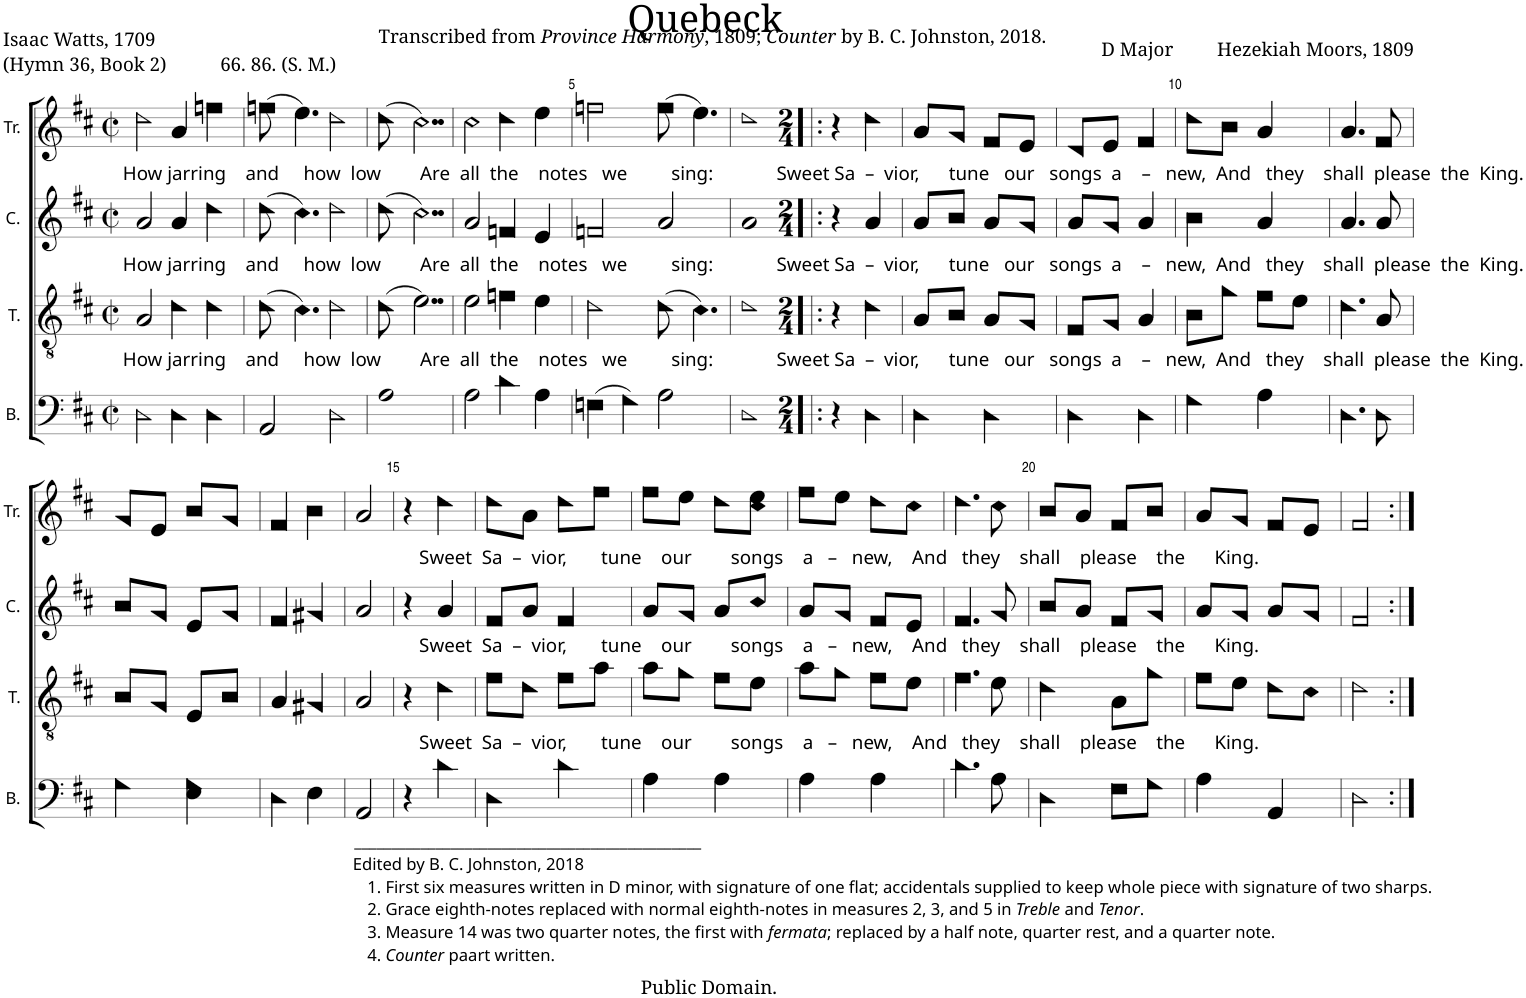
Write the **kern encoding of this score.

**kern	**kern	**kern	**kern
*part4	*part3	*part2	*part1
*staff4	*staff3	*staff2	*staff1
*I"B.	*I"T.	*I"C.	*I"Tr.
*I'B.	*I'T.	*I'C.	*I'Tr.
*clefF4	*clefGv2	*clefG2	*clefG2
*k[f#c#]	*k[f#c#]	*k[f#c#]	*k[f#c#]
*M2/2	*M2/2	*M2/2	*M2/2
*met(c|)	*met(c|)	*met(c|)	*met(c|)
=1	=1	=1	=1
!	!	!	!LO:TX:b:t=How jarring    and     how  low        Are  all  the    notes   we         sing&colon;             Sweet Sa  –  vior,      tune   our   songs  a    –   new,  And   they    shall  please  the  King.
!	!	!LO:TX:b:t=How jarring    and     how  low        Are  all  the    notes   we         sing&colon;             Sweet Sa  –  vior,      tune   our   songs  a    –   new,  And   they    shall  please  the  King.	!
!	!LO:TX:b:t=How jarring    and     how  low        Are  all  the    notes   we         sing&colon;             Sweet Sa  –  vior,      tune   our   songs  a    –   new,  And   they    shall  please  the  King.	!	!
2D!\	2A!/	2a!/	2dd!\
4D!\	4d!\	4a!/	4a!/
4D!\	4d!\	4dd!\	4ffn!\
=2	=2	=2	=2
2AA!/	(8d!\	(8dd!\	(8ffn!\
.	4.c#!\)	4.cc#!\)	4.ee!\)
2D!\	2d!\	2dd!\	2dd!\
=3	=3	=3	=3
1A!	(8d!\	(8dd!\	(8dd!\
.	2..e!\)	2..cc#!\)	2..cc#!\)
=4	=4	=4	=4
2A!\	2e!\	2a!/	2cc#!\
4d!\	4fn!\	4fn!/	4dd!\
4A!\	4e!\	4e!/	4ee!\
=5	=5	=5	=5
(4Fn!\	2d!\	2fn!/	2ffn!\
4G!\)	.	.	.
2A!\	(8d!\	2a!/	(8ff!\
.	4.c#!\)	.	4.ee!\)
=6	=6	=6	=6
1D!	1d!	1a!	1dd!
=7!|:	=7!|:	=7!|:	=7!|:
*M2/4	*M2/4	*M2/4	*M2/4
4r	4r	4r	4r
4D!\	4d!\	4a!/	4dd!\
=8	=8	=8	=8
4D!\	8A!/L	8a!/L	8a!/L
.	8B!/J	8b!/J	8g!/J
4D!\	8A!/L	8a!/L	8f#!/L
.	8G!/J	8g!/J	8e!/J
=9	=9	=9	=9
4D!\	8F#!/L	8a!/L	8d!/L
.	8G!/J	8g!/J	8e!/J
4D!\	4A!/	4a!/	4f#!/
=10	=10	=10	=10
4G!\	8B!\L	4b!\	8dd!\L
.	8g!\J	.	8b!\J
4A!\	8f#!\L	4a!/	4a!/
.	8e!\J	.	.
=11	=11	=11	=11
4.D!\	4.d!\	4.a!/	4.a!/
8D!\	8A!/	8a!/	8f#!/
!!LO:LB:g=z
=12	=12	=12	=12
4G!\	8B!/L	8b!/L	8g!/L
.	8G!/J	8g!/J	8e!/J
4E!\ 4G!\	8E!/L	8e!/L	8b!/L
.	8B!/J	8g!/J	8g!/J
=13	=13	=13	=13
4D!\	4A!/	4f#!/	4f#!/
4E!\	4G#X!/	4g#X!/	4b!\
=14	=14	=14	=14
2AA!/	2A!/	2a!/	2a!/
=15	=15	=15	=15
4r	4r	4r	4r
!	!	!	!LO:TX:b:t=Sweet  Sa  –  vior,       tune    our        songs    a   –   new,    And   they    shall    please    the      King.
!	!	!LO:TX:b:t=Sweet  Sa  –  vior,       tune    our        songs    a   –   new,    And   they    shall    please    the      King.	!
!	!LO:TX:b:t=Sweet  Sa  –  vior,       tune    our        songs    a   –   new,    And   they    shall    please    the      King.	!	!
!LO:TX:b:t=_______________________________________________	!	!	!
!LO:TX:b:t=Edited by B. C. Johnston, 2018	!	!	!
!LO:TX:b:t=1. First six measures written in D minor, with signature of one flat; accidentals supplied to keep whole piece with signature of two sharps.	!	!	!
!LO:TX:b:t=2. Grace eighth-notes replaced with normal eighth-notes in measures 2, 3, and 5 in	!	!	!
!LO:TX:b:i:t=Treble	!	!	!
!LO:TX:b:t=and	!	!	!
!LO:TX:b:i:t=Tenor	!	!	!
!LO:TX:b:t=.	!	!	!
!LO:TX:b:t=3. Measure 14 was two quarter notes, the first with	!	!	!
!LO:TX:b:i:t=fermata	!	!	!
!LO:TX:b:t=; replaced by a half note, quarter rest, and a quarter note.	!	!	!
!LO:TX:b:t=4.	!	!	!
!LO:TX:b:i:t=Counter	!	!	!
!LO:TX:b:t=paart written.	!	!	!
4d!\	4d!\	4a!/	4dd!\
=16	=16	=16	=16
4D!\	8f#!\L	8f#!/L	8dd!\L
.	8d!\J	8a!/J	8a!\J
4d!\	8f#!\L	4f#!/	8dd!\L
.	8a!\J	.	8ff#!\J
=17	=17	=17	=17
4A!\	8a!\L	8a!/L	8ff#!\L
.	8g!\J	8g!/J	8ee!\J
4A!\	8f#!\L	8a!/L	8dd!\L
.	8e!\J	8cc#!/J	8cc#!\ 8ee!\J
=18	=18	=18	=18
4A!\	8a!\L	8a!/L	8ff#!\L
.	8g!\J	8g!/J	8ee!\J
4A!\	8f#!\L	8f#!/L	8dd!\L
.	8e!\J	8e!/J	8cc#!\J
=19	=19	=19	=19
4.d!\	4.f#!\	4.f#!/	4.dd!\
8A!\	8e!\	8g!/	8cc#!\
=20	=20	=20	=20
4D!\	4d!\	8b!/L	8b!/L
.	.	8a!/J	8a!/J
8F#!\L	8A!\L	8f#!/L	8f#!/L
8G!\J	8g!\J	8g!/J	8b!/J
=21	=21	=21	=21
4A!\	8f#!\L	8a!/L	8a!/L
.	8e!\J	8g!/J	8g!/J
4AA!/	8d!\L	8a!/L	8f#!/L
.	8c#!\J	8g!/J	8e!/J
=22	=22	=22	=22
2D!\	2d!\	2f#!/	2f#!/
=:|!	=:|!	=:|!	=:|!
*-	*-	*-	*-
